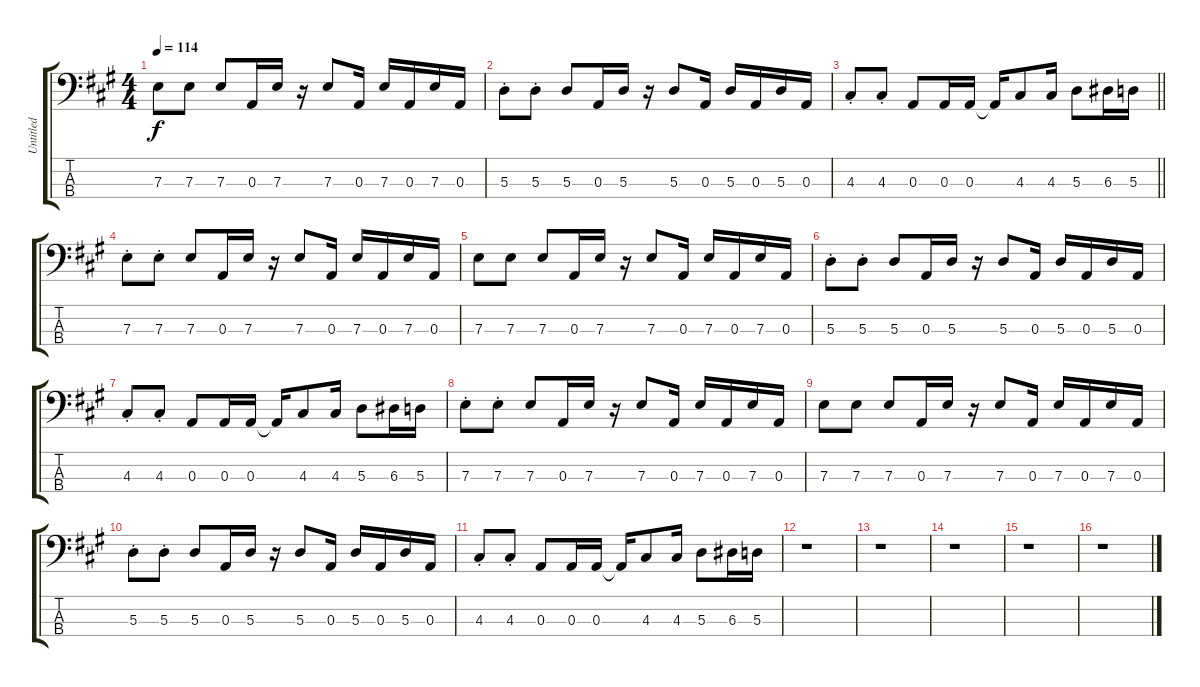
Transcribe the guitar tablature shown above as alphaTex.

\track ("Untitled" "Untitled") {instrument electricbassfinger}
\staff {score tabs}
\tuning (G2 D2 A1 E1) {hide}
\ts (4 4)
\tempo 114
\clef f4
\ks a
7.3.8{dy f} 7.3.8 7.3.8 0.3.16 7.3.16 r.16 7.3.8 0.3.16 7.3.16 0.3.16 7.3.16 0.3.16 |
5.3{st}.8 5.3{st}.8 5.3.8 0.3.16 5.3.16 r.16 5.3.8 0.3.16 5.3.16 0.3.16 5.3.16 0.3.16 |
\barLineRight lightlight
4.3{st}.8 4.3{st}.8 0.3.8 0.3.16 0.3.16 0.3{t}.16 4.3.8 4.3.16 5.3.8 6.3.16 5.3.16 |
7.3{st}.8 7.3{st}.8 7.3.8 0.3.16 7.3.16 r.16 7.3.8 0.3.16 7.3.16 0.3.16 7.3.16 0.3.16 |
7.3.8 7.3.8 7.3.8 0.3.16 7.3.16 r.16 7.3.8 0.3.16 7.3.16 0.3.16 7.3.16 0.3.16 |
5.3{st}.8 5.3{st}.8 5.3.8 0.3.16 5.3.16 r.16 5.3.8 0.3.16 5.3.16 0.3.16 5.3.16 0.3.16 |
4.3{st}.8 4.3{st}.8 0.3.8 0.3.16 0.3.16 0.3{t}.16 4.3.8 4.3.16 5.3.8 6.3.16 5.3.16 |
7.3{st}.8 7.3{st}.8 7.3.8 0.3.16 7.3.16 r.16 7.3.8 0.3.16 7.3.16 0.3.16 7.3.16 0.3.16 |
7.3.8 7.3.8 7.3.8 0.3.16 7.3.16 r.16 7.3.8 0.3.16 7.3.16 0.3.16 7.3.16 0.3.16 |
5.3{st}.8 5.3{st}.8 5.3.8 0.3.16 5.3.16 r.16 5.3.8 0.3.16 5.3.16 0.3.16 5.3.16 0.3.16 |
4.3{st}.8 4.3{st}.8 0.3.8 0.3.16 0.3.16 0.3{t}.16 4.3.8 4.3.16 5.3.8 6.3.16 5.3.16 |
r.1 |
r.1 |
r.1 |
r.1 |
r.1
